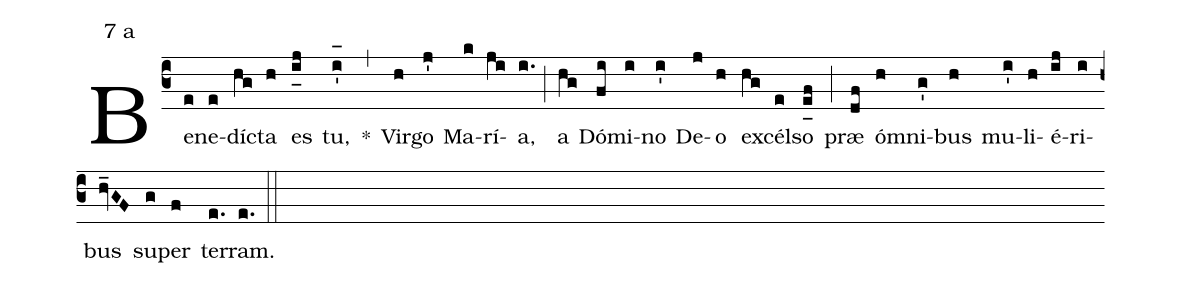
mode:7 a;
%%
(c3) Be(e)ne(e)dí(hg)cta(h) es(i_[uh:l]j) tu,(i'_[oh:h]) *(,) Vir(h)go(j') Ma(k)rí(ji)a,(i.) (;) a(hg) Dó(fi)mi(i)no(i') De(j)o(h) ex(hg)cél(e)so(e_[uh:l]f) (;) præ(df) ó(h)mni(g')bus(h) mu(i')li(h)é(ij)ri(i)bus(hv_GF) su(g)per(f) ter(e.)ram.(e.) (::)
